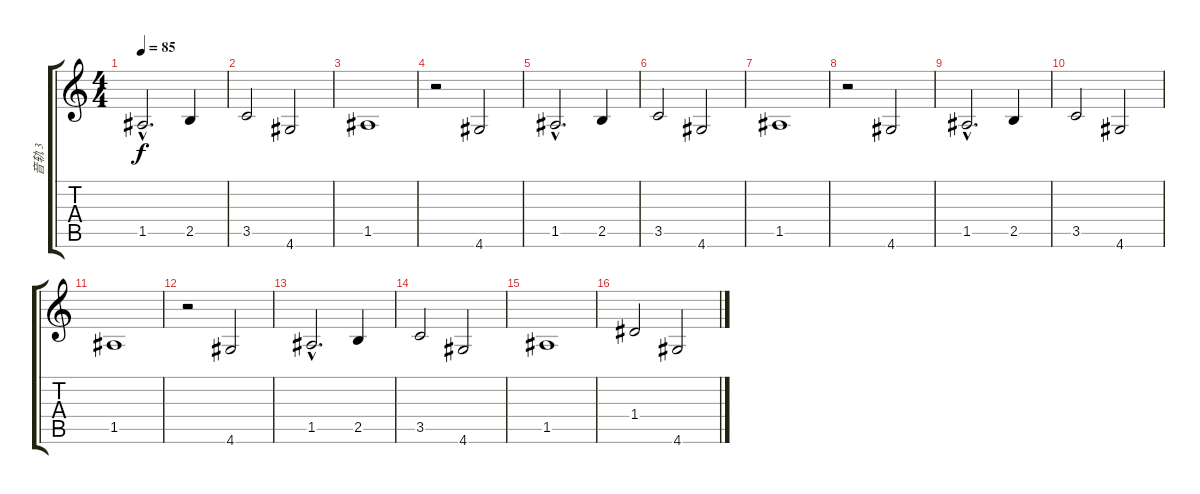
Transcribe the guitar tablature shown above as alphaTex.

\track ("音轨 3" "音轨 3") {instrument electricbassfinger}
\staff {score tabs}
\tuning (E4 B3 G3 D3 A2 E2) {hide}
\ts (4 4)
\tempo 85
\clef g2
\ks c
1.5{hac}.2{d dy f} 2.5.4 |
3.5.2 4.6.2 |
1.5.1 |
r.2 4.6.2 |
1.5{hac}.2{d} 2.5.4 |
3.5.2 4.6.2 |
1.5.1 |
r.2 4.6.2 |
1.5{hac}.2{d} 2.5.4 |
3.5.2 4.6.2 |
1.5.1 |
r.2 4.6.2 |
1.5{hac}.2{d} 2.5.4 |
3.5.2 4.6.2 |
1.5.1 |
1.4.2 4.6.2
